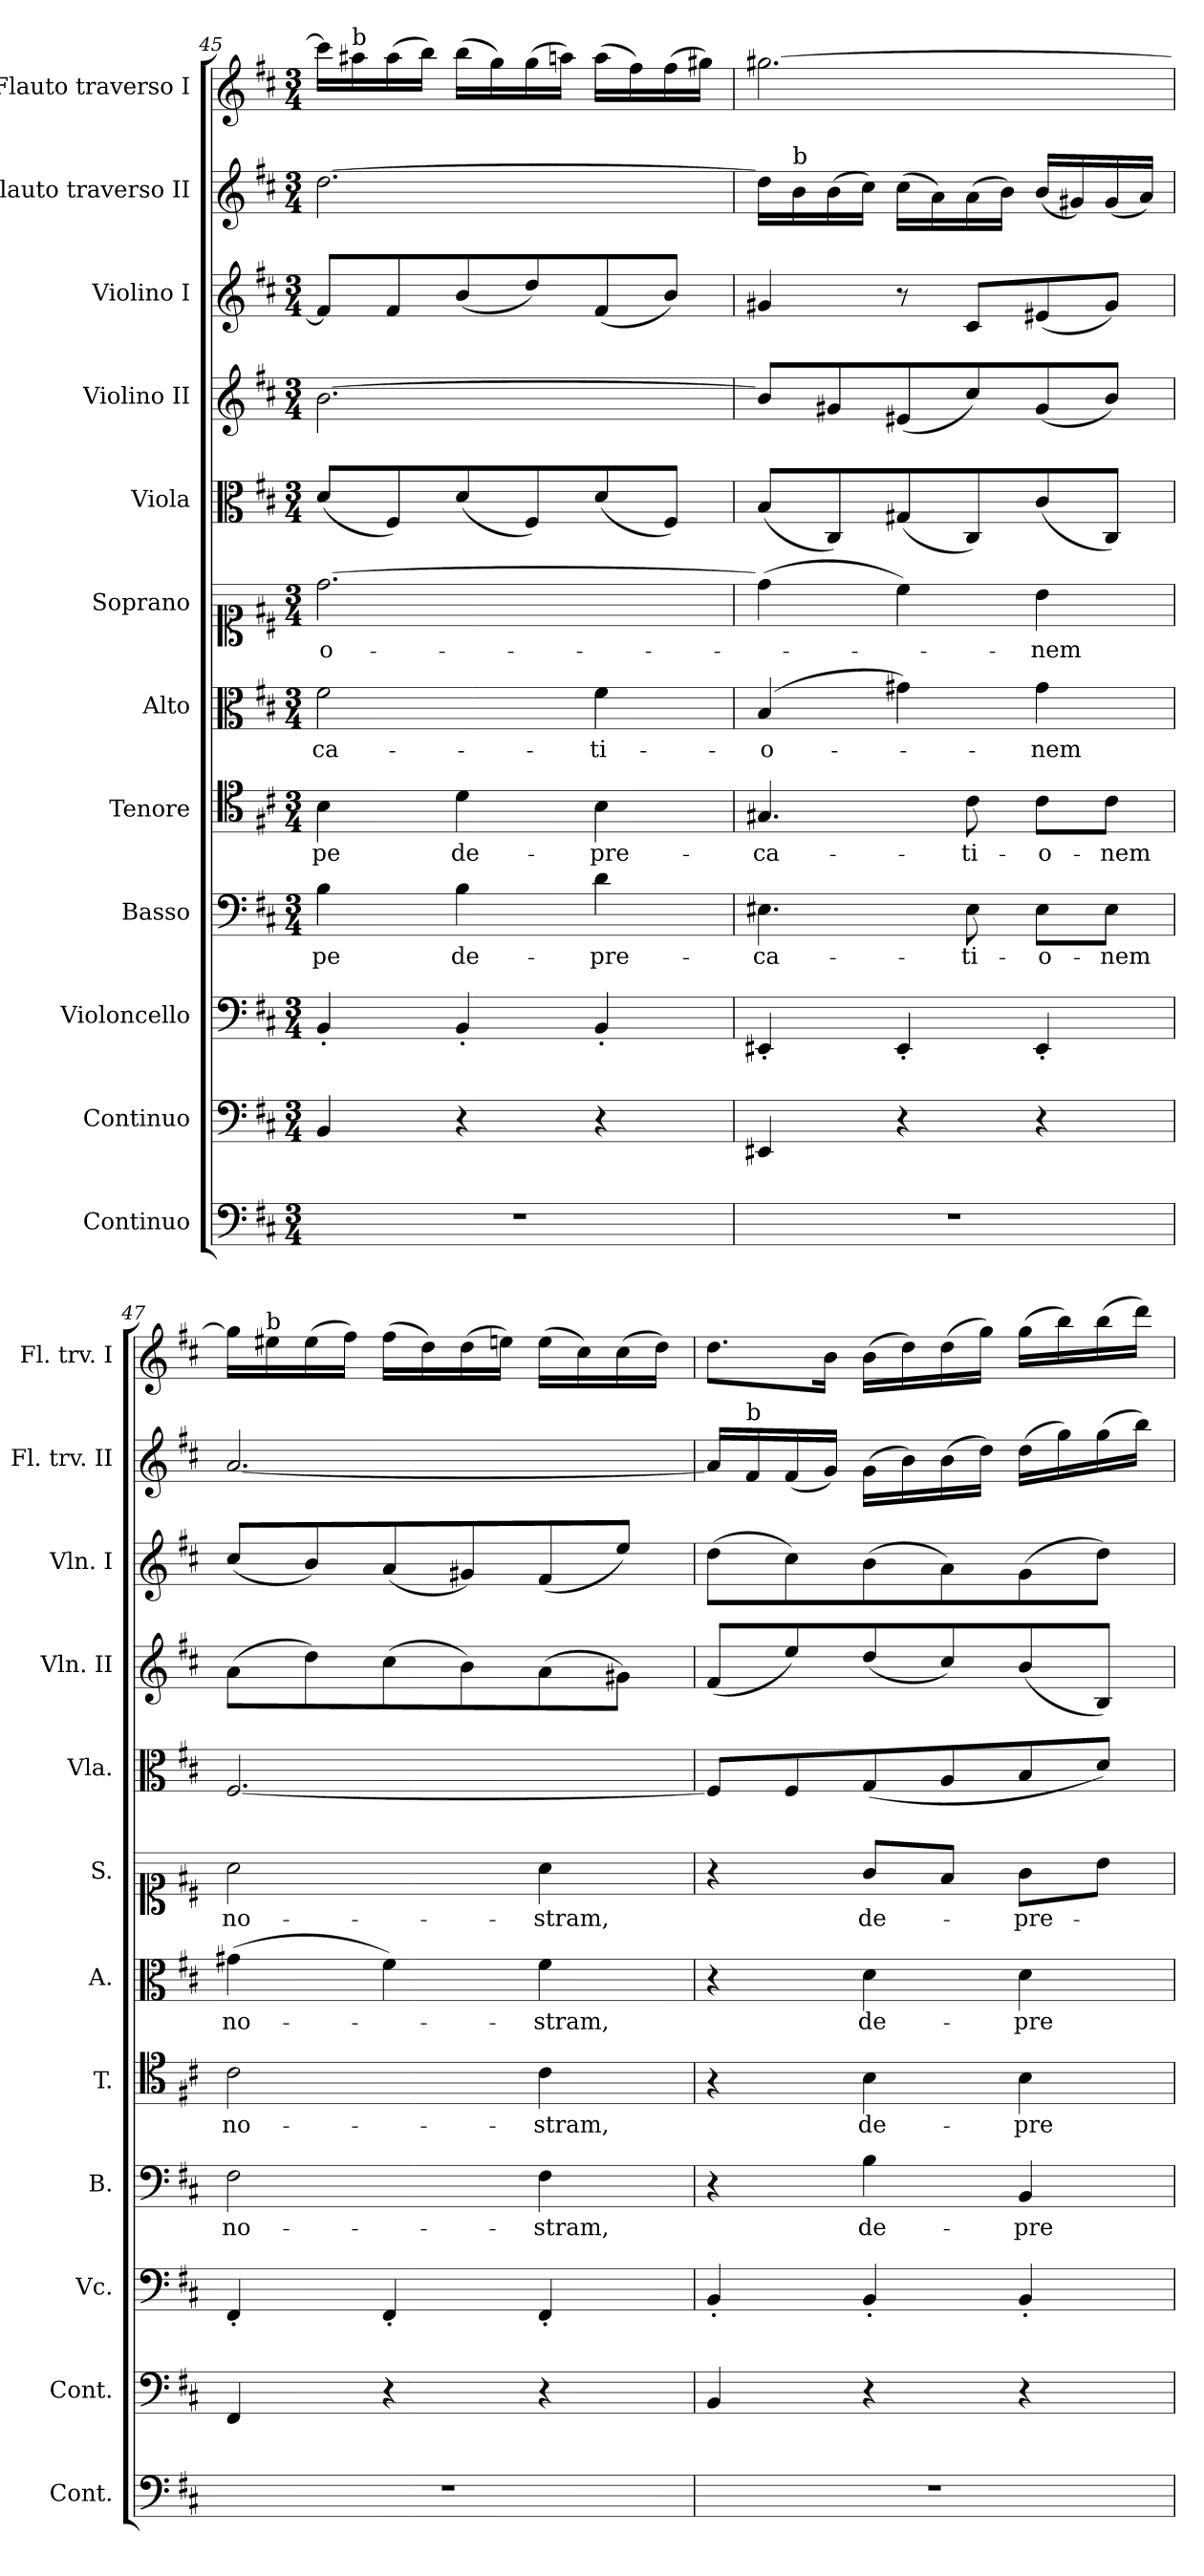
**kern	**kern	**kern	**kern	**text	**kern	**text	**kern	**text	**kern	**text	**kern	**kern	**kern	**kern	**kern
*part12	*part11	*part10	*part9	*part9	*part8	*part8	*part7	*part7	*part6	*part6	*part5	*part4	*part3	*part2	*part1
*staff12	*staff11	*staff10	*staff9	*staff9	*staff8	*staff8	*staff7	*staff7	*staff6	*staff6	*staff5	*staff4	*staff3	*staff2	*staff1
*I"Continuo	*I"Continuo	*I"Violoncello	*I"Basso	*	*I"Tenore	*	*I"Alto	*	*I"Soprano	*	*I"Viola	*I"Violino II	*I"Violino I	*I"Flauto traverso II	*I"Flauto traverso I
*I'Cont.	*I'Cont.	*I'Vc.	*I'B.	*	*I'T.	*	*I'A.	*	*I'S.	*	*I'Vla.	*I'Vln. II	*I'Vln. I	*I'Fl. trv. II	*I'Fl. trv. I
*clefF4	*clefF4	*clefF4	*clefF4	*	*clefC4	*	*clefC3	*	*clefC1	*	*clefC3	*clefG2	*clefG2	*clefG2	*clefG2
*k[f#c#]	*k[f#c#]	*k[f#c#]	*k[f#c#]	*	*k[f#c#]	*	*k[f#c#]	*	*k[f#c#]	*	*k[f#c#]	*k[f#c#]	*k[f#c#]	*k[f#c#]	*k[f#c#]
*M3/4	*M3/4	*M3/4	*M3/4	*	*M3/4	*	*M3/4	*	*M3/4	*	*M3/4	*M3/4	*M3/4	*M3/4	*M3/4
=45	=45	=45	=45	=45	=45	=45	=45	=45	=45	=45	=45	=45	=45	=45	=45
2.r	4BB/	4BB'/	4B\	-pe	4B\	-pe	2f#\	-ca-	[2.dd\	-o-	(8d/L	[2.b\	8f#/L]	[2.dd\	16ccc#\LL]
!	!	!	!	!	!	!	!	!	!	!	!	!	!	!	!LO:TX:a:t=b
.	.	.	.	.	.	.	.	.	.	.	.	.	.	.	16aa#X\
.	.	.	.	.	.	.	.	.	.	.	8F#/)	.	8f#/	.	(16aa#\
.	.	.	.	.	.	.	.	.	.	.	.	.	.	.	16bb\JJ)
.	4r	4BB'/	4B\	de-	4d\	de-	.	.	.	.	(8d/	.	(8b/	.	(16bb\LL
.	.	.	.	.	.	.	.	.	.	.	.	.	.	.	16gg\)
.	.	.	.	.	.	.	.	.	.	.	8F#/)	.	8dd/)	.	(16gg\
.	.	.	.	.	.	.	.	.	.	.	.	.	.	.	16aan\JJ)
.	4r	4BB'/	4d\	-pre-	4B\	-pre-	4f#\	-ti-	.	.	(8d/	.	(8f#/	.	(16aa\LL
.	.	.	.	.	.	.	.	.	.	.	.	.	.	.	16ff#\)
.	.	.	.	.	.	.	.	.	.	.	8F#/J)	.	8b/J)	.	(16ff#\
.	.	.	.	.	.	.	.	.	.	.	.	.	.	.	16gg#X\JJ)
=46	=46	=46	=46	=46	=46	=46	=46	=46	=46	=46	=46	=46	=46	=46	=46
2.r	4EE#X/	4EE#X'/	4.E#X\	-ca-	4.G#X/	-ca-	(4B/	-o-	(4dd\]	.	(8B/L	8b/L]	4g#X/	16dd\LL]	[2.gg#X\
!	!	!	!	!	!	!	!	!	!	!	!	!	!	!LO:TX:a:t=b	!
.	.	.	.	.	.	.	.	.	.	.	.	.	.	16b\	.
.	.	.	.	.	.	.	.	.	.	.	8C#/)	8g#X/	.	(16b\	.
.	.	.	.	.	.	.	.	.	.	.	.	.	.	16cc#\JJ)	.
.	4r	4EE#'/	.	.	.	.	4g#X\)	.	4cc#\)	.	(8G#X/	(8e#X/	8r	(16cc#\LL	.
.	.	.	.	.	.	.	.	.	.	.	.	.	.	16a\)	.
.	.	.	8E#\	-ti-	8c#\	-ti-	.	.	.	.	8C#/)	8cc#/)	8c#/L	(16a\	.
.	.	.	.	.	.	.	.	.	.	.	.	.	.	16b\JJ)	.
.	4r	4EE#'/	8E#\L	-o-	8c#\L	-o-	4g#\	-nem	4b\	-nem	(8c#/	(8g#/	(8e#X/	(16b/LL	.
.	.	.	.	.	.	.	.	.	.	.	.	.	.	16g#X/)	.
.	.	.	8E#\J	-nem	8c#\J	-nem	.	.	.	.	8C#/J)	8b/J)	8g#/J)	(16g#/	.
.	.	.	.	.	.	.	.	.	.	.	.	.	.	16a/JJ)	.
=47	=47	=47	=47	=47	=47	=47	=47	=47	=47	=47	=47	=47	=47	=47	=47
2.r	4FF#/	4FF#'/	2F#\	no-	2c#\	no-	(4g#X\	no-	2a\	no-	[2.F#/	(8a\L	(8cc#/L	[2.a/	16gg#\LL]
!	!	!	!	!	!	!	!	!	!	!	!	!	!	!	!LO:TX:a:t=b
.	.	.	.	.	.	.	.	.	.	.	.	.	.	.	16ee#X\
.	.	.	.	.	.	.	.	.	.	.	.	8dd\)	8b/)	.	(16ee#\
.	.	.	.	.	.	.	.	.	.	.	.	.	.	.	16ff#\JJ)
.	4r	4FF#'/	.	.	.	.	4f#\)	.	.	.	.	(8cc#\	(8a/	.	(16ff#\LL
.	.	.	.	.	.	.	.	.	.	.	.	.	.	.	16dd\)
.	.	.	.	.	.	.	.	.	.	.	.	8b\)	8g#X/)	.	(16dd\
.	.	.	.	.	.	.	.	.	.	.	.	.	.	.	16een\JJ)
.	4r	4FF#'/	4F#\	-stram,	4c#\	-stram,	4f#\	-stram,	4a\	-stram,	.	(8a\	(8f#/	.	(16ee\LL
.	.	.	.	.	.	.	.	.	.	.	.	.	.	.	16cc#\)
.	.	.	.	.	.	.	.	.	.	.	.	8g#X\J)	8ee/J)	.	(16cc#\
.	.	.	.	.	.	.	.	.	.	.	.	.	.	.	16dd\JJ)
=48	=48	=48	=48	=48	=48	=48	=48	=48	=48	=48	=48	=48	=48	=48	=48
2.r	4BB/	4BB'/	4r	.	4r	.	4r	.	4r	.	8F#/L]	(8f#/L	(8dd\L	16a/LL]	8.dd\L
!	!	!	!	!	!	!	!	!	!	!	!	!	!	!LO:TX:a:t=b	!
.	.	.	.	.	.	.	.	.	.	.	.	.	.	16f#/	.
.	.	.	.	.	.	.	.	.	.	.	8F#/	8ee/)	8cc#\)	(16f#/	.
.	.	.	.	.	.	.	.	.	.	.	.	.	.	16g/JJ)	16b\Jk
.	4r	4BB'/	4B\	de-	4B\	de-	4d\	de-	8g/L	de-	(8G/	(8dd/	(8b\	(16g\LL	(16b\LL
.	.	.	.	.	.	.	.	.	.	.	.	.	.	16b\)	16dd\)
.	.	.	.	.	.	.	.	.	8f#/J	.	8A/	8cc#/)	8a\)	(16b\	(16dd\
.	.	.	.	.	.	.	.	.	.	.	.	.	.	16dd\JJ)	16gg\JJ)
.	4r	4BB'/	4BB/	-pre-	4B\	-pre-	4d\	-pre-	8g\L	-pre-	8B/	(8b/	(8g\	(16dd\LL	(16gg\LL
.	.	.	.	.	.	.	.	.	.	.	.	.	.	16gg\)	16bb\)
.	.	.	.	.	.	.	.	.	8b\J	.	8d/J)	8B/J)	8dd\J)	(16gg\	(16bb\
.	.	.	.	.	.	.	.	.	.	.	.	.	.	16bb\JJ)	16ddd\JJ)
=	=	=	=	=	=	=	=	=	=	=	=	=	=	=	=
*-	*-	*-	*-	*-	*-	*-	*-	*-	*-	*-	*-	*-	*-	*-	*-
